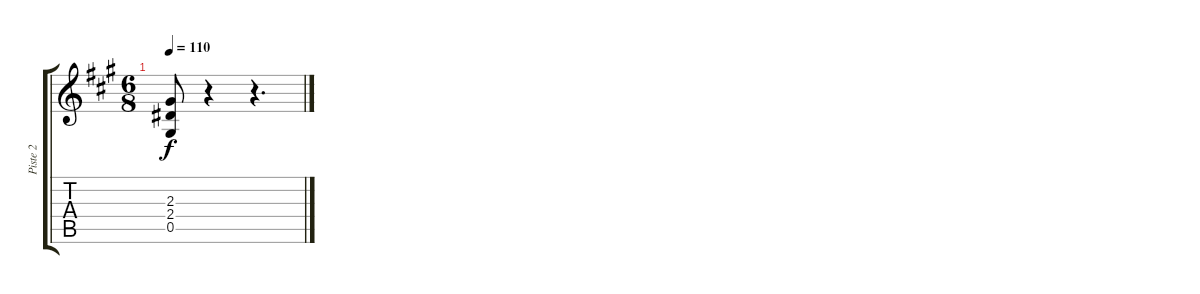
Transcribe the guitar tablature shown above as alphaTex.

\track ("Piste 2" "Piste 2") {instrument distortionguitar}
\staff {score tabs}
\tuning (Eb4 Bb3 Gb3 Db3 Ab2 Eb2) {hide}
\ts (6 8)
\tempo 110
\clef g2
\ks a
(2.3 2.4 0.5).8{dy f} r.4 r.4{d}
